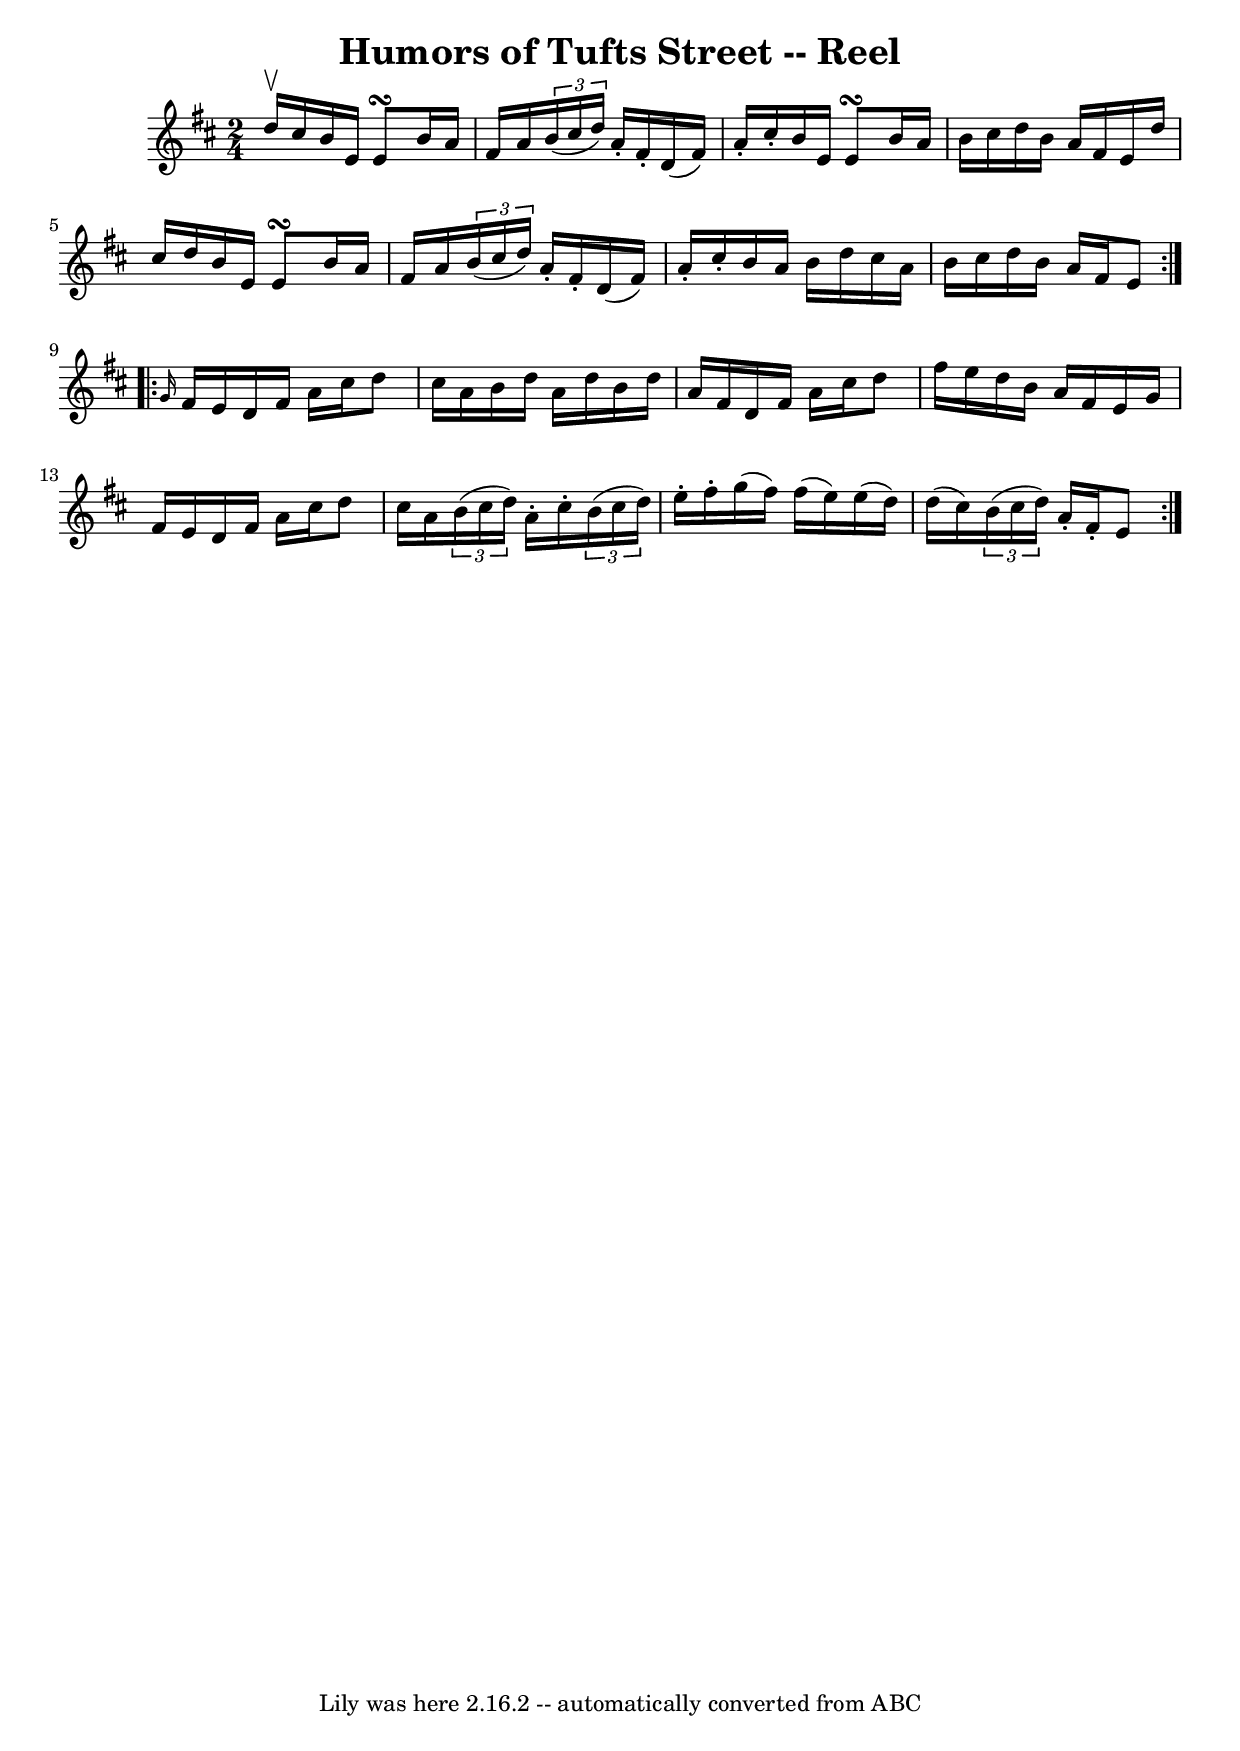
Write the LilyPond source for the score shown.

\version "2.7.40"
\include "Mammoth.ily"
\header {
	%% book = "Ryan's Mammoth Collection"
	crossRefNumber = "1"
	footnotes = ""
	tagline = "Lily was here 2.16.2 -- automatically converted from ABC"
	title = "Humors of Tufts Street -- Reel"
}
voicedefault =  {


\repeat volta 2 {
\time 2/4 
\key e \dorian d''16^\upbow cis''16  |
 b'16 e'16    
e'8\turn b'16 a'16 fis'16 a'16  |
   \times 2/3 { b'16 (
cis''16 d''16) } a'16 -. fis'16 -. d'16 (fis'16) a'16 -.   
cis''16 -. |
 b'16 e'16 e'8\turn b'16 a'16 b'16    
cis''16  |
 d''16 b'16 a'16 fis'16 e'16 d''16 cis''16 
 d''16  |
 b'16 e'16 e'8\turn b'16 a'16 fis'16    
a'16  |
   \times 2/3 { b'16 (cis''16 d''16) } a'16 -.   
fis'16 -. d'16 (fis'16) a'16 -. cis''16 -. |
 b'16 a'16  
 b'16 d''16 cis''16 a'16 b'16 cis''16  |
 d''16 b'16 
 a'16 fis'16 e'8  } \repeat volta 2 {     \grace { g'16  } fis'16  
 e'16  |
 d'16 fis'16 a'16 cis''16 d''8 cis''16 a'16 
 |
 b'16 d''16 a'16 d''16 b'16 d''16 a'16 fis'16  
|
 d'16 fis'16 a'16 cis''16 d''8 fis''16 e''16  
|
 d''16 b'16 a'16 fis'16 e'16 g'16 fis'16 e'16  
|
 d'16 fis'16 a'16 cis''16 d''8 cis''16 a'16  
|
   \times 2/3 { b'16 (cis''16 d''16) } a'16 -. cis''16 
-.   \times 2/3 { b'16 (cis''16 d''16) } e''16 -. fis''16 -. 
|
 g''16 (fis''16) fis''16 (e''16) e''16 (d''16)  
 d''16 (cis''16) |
   \times 2/3 { b'16 (cis''16 d''16) 
} a'16 -. fis'16 -. e'8  }   
}

\score{
    <<

	\context Staff="default"
	{
	    \voicedefault 
	}

    >>
	\layout {
	}
	\midi {}
}
